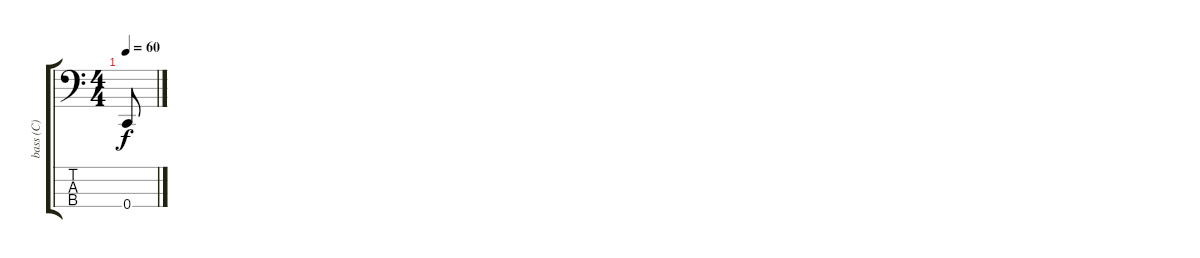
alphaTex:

\track ("bass (C)" "bass (C)") {instrument electricbassfinger}
\staff {score tabs}
\tuning (Eb2 Bb1 F1 C1) {hide}
\ts (4 4)
\tempo 60
\clef f4
\ks c
0.4.8{dy f instrument electricbassfinger}
